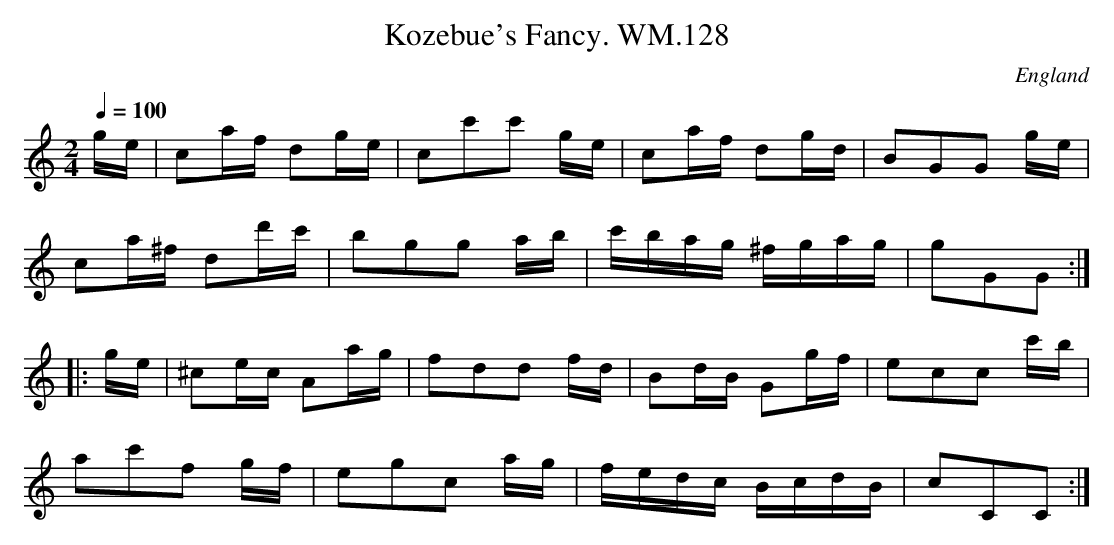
X:1
T:Kozebue's Fancy. WM.128
L:1/16
M:2/4
O:England
Q:1/4=100
K:C
ge|c2af d2ge|c2c'2c'2 ge|c2af d2gd|B2G2G2 ge|!
c2a^f d2d'c'|b2g2g2 ab|c'bag ^fgag|g2G2G2:|!
|:ge|^c2ec A2ag|f2d2d2 fd|B2dB G2gf|e2c2c2 c'b|!
a2c'2f2 gf|e2g2c2 ag|fedc BcdB|c2C2C2:|
